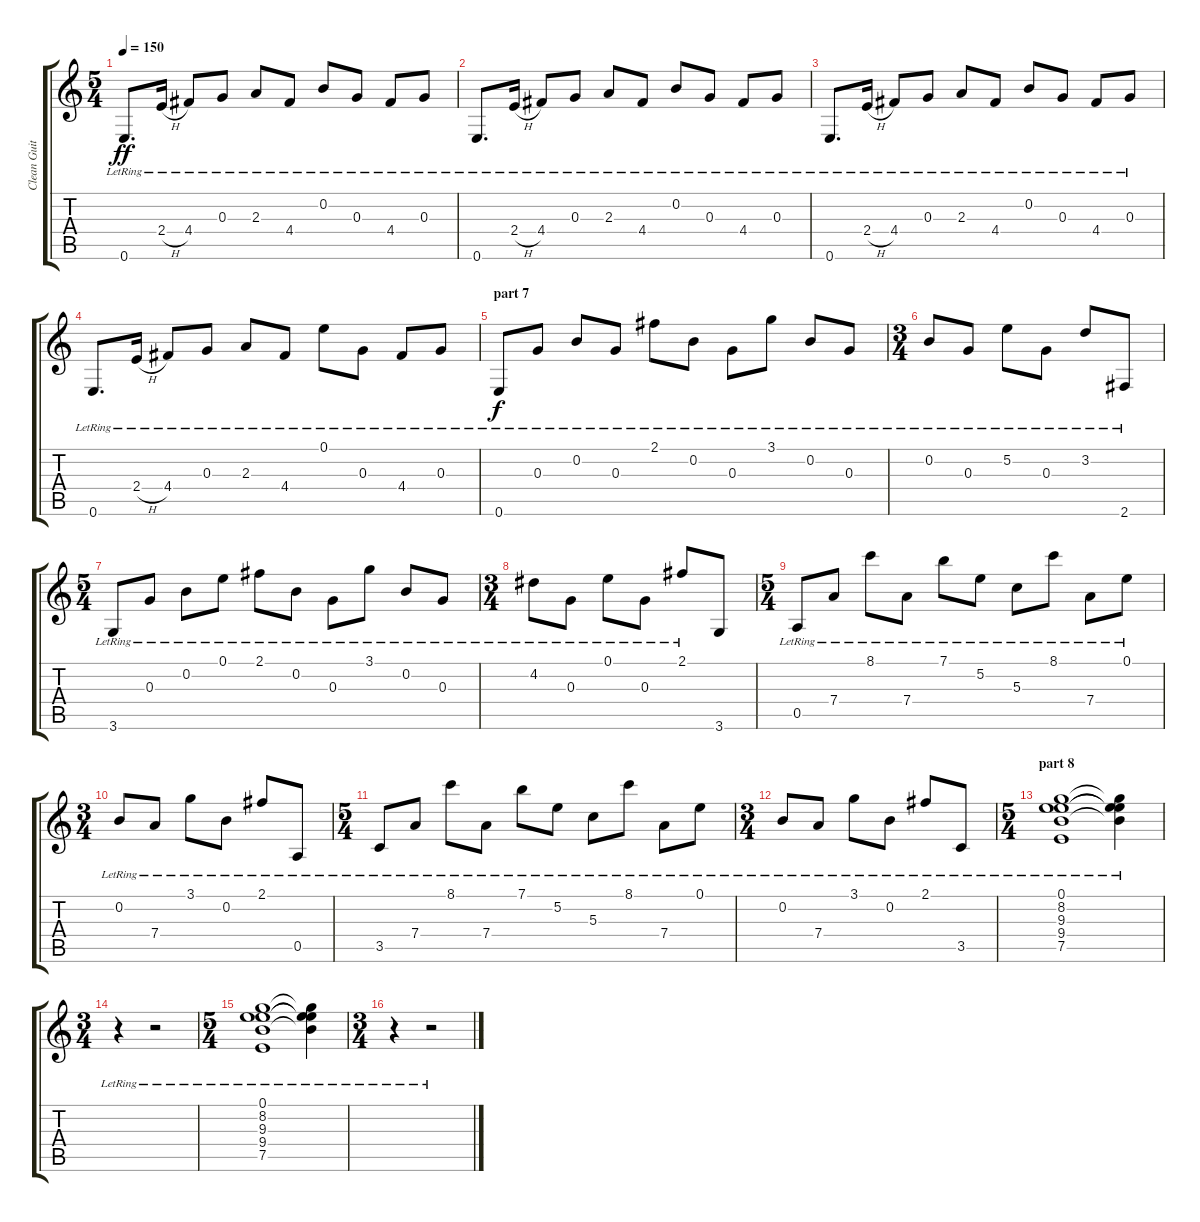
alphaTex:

\track ("Clean Guitar" "Clean Guit") {instrument electricguitarclean}
\staff {score tabs}
\tuning (E4 B3 G3 D3 A2 E2) {hide}
\ts (5 4)
\tempo 150
\clef g2
\ks c
0.6{lr}.8{d dy ff} 2.4{h lr}.16 4.4{lr}.8 0.3{lr}.8 2.3{lr}.8 4.4{lr}.8 0.2{lr}.8 0.3{lr}.8 4.4{lr}.8 0.3{lr}.8 |
0.6{lr}.8{d} 2.4{h lr}.16 4.4{lr}.8 0.3{lr}.8 2.3{lr}.8 4.4{lr}.8 0.2{lr}.8 0.3{lr}.8 4.4{lr}.8 0.3{lr}.8 |
0.6{lr}.8{d} 2.4{h lr}.16 4.4{lr}.8 0.3{lr}.8 2.3{lr}.8 4.4{lr}.8 0.2{lr}.8 0.3{lr}.8 4.4{lr}.8 0.3{lr}.8 |
0.6{lr}.8{d} 2.4{h lr}.16 4.4{lr}.8 0.3{lr}.8 2.3{lr}.8 4.4{lr}.8 0.1{lr}.8 0.3{lr}.8 4.4{lr}.8 0.3{lr}.8 |
\section ("" "part 7")
0.6{lr}.8{dy f} 0.3{lr}.8 0.2{lr}.8 0.3{lr}.8 2.1{lr}.8 0.2{lr}.8 0.3{lr}.8 3.1{lr}.8 0.2{lr}.8 0.3{lr}.8 |
\ts (3 4)
0.2{lr}.8 0.3{lr}.8 5.2{lr}.8 0.3{lr}.8 3.2{lr}.8 2.6{lr}.8 |
\ts (5 4)
3.6{lr}.8 0.3{lr}.8 0.2{lr}.8 0.1{lr}.8 2.1{lr}.8 0.2{lr}.8 0.3{lr}.8 3.1{lr}.8 0.2{lr}.8 0.3{lr}.8 |
\ts (3 4)
4.2{lr}.8 0.3{lr}.8 0.1{lr}.8 0.3{lr}.8 2.1{lr}.8 3.6.8 |
\ts (5 4)
0.5{lr}.8 7.4{lr}.8 8.1{lr}.8 7.4{lr}.8 7.1{lr}.8 5.2{lr}.8 5.3{lr}.8 8.1{lr}.8 7.4{lr}.8 0.1{lr}.8 |
\ts (3 4)
0.2{lr}.8 7.4{lr}.8 3.1{lr}.8 0.2{lr}.8 2.1{lr}.8 0.5{lr}.8 |
\ts (5 4)
3.5{lr}.8 7.4{lr}.8 8.1{lr}.8 7.4{lr}.8 7.1{lr}.8 5.2{lr}.8 5.3{lr}.8 8.1{lr}.8 7.4{lr}.8 0.1{lr}.8 |
\ts (3 4)
0.2{lr}.8 7.4{lr}.8 3.1{lr}.8 0.2{lr}.8 2.1{lr}.8 3.5{lr}.8 |
\ts (5 4)
\section ("" "part 8")
(0.1{lr} 8.2{lr} 9.3{lr} 9.4{lr} 7.5).1 (0.1{lr t} 8.2{lr t} 9.3{lr t} 9.4{lr t}).4 |
\ts (3 4)
r.4 r.2 |
\ts (5 4)
(0.1{lr} 8.2{lr} 9.3{lr} 9.4{lr} 7.5).1 (0.1{lr t} 8.2{lr t} 9.3{lr t} 9.4{lr t}).4 |
\ts (3 4)
r.4 r.2
